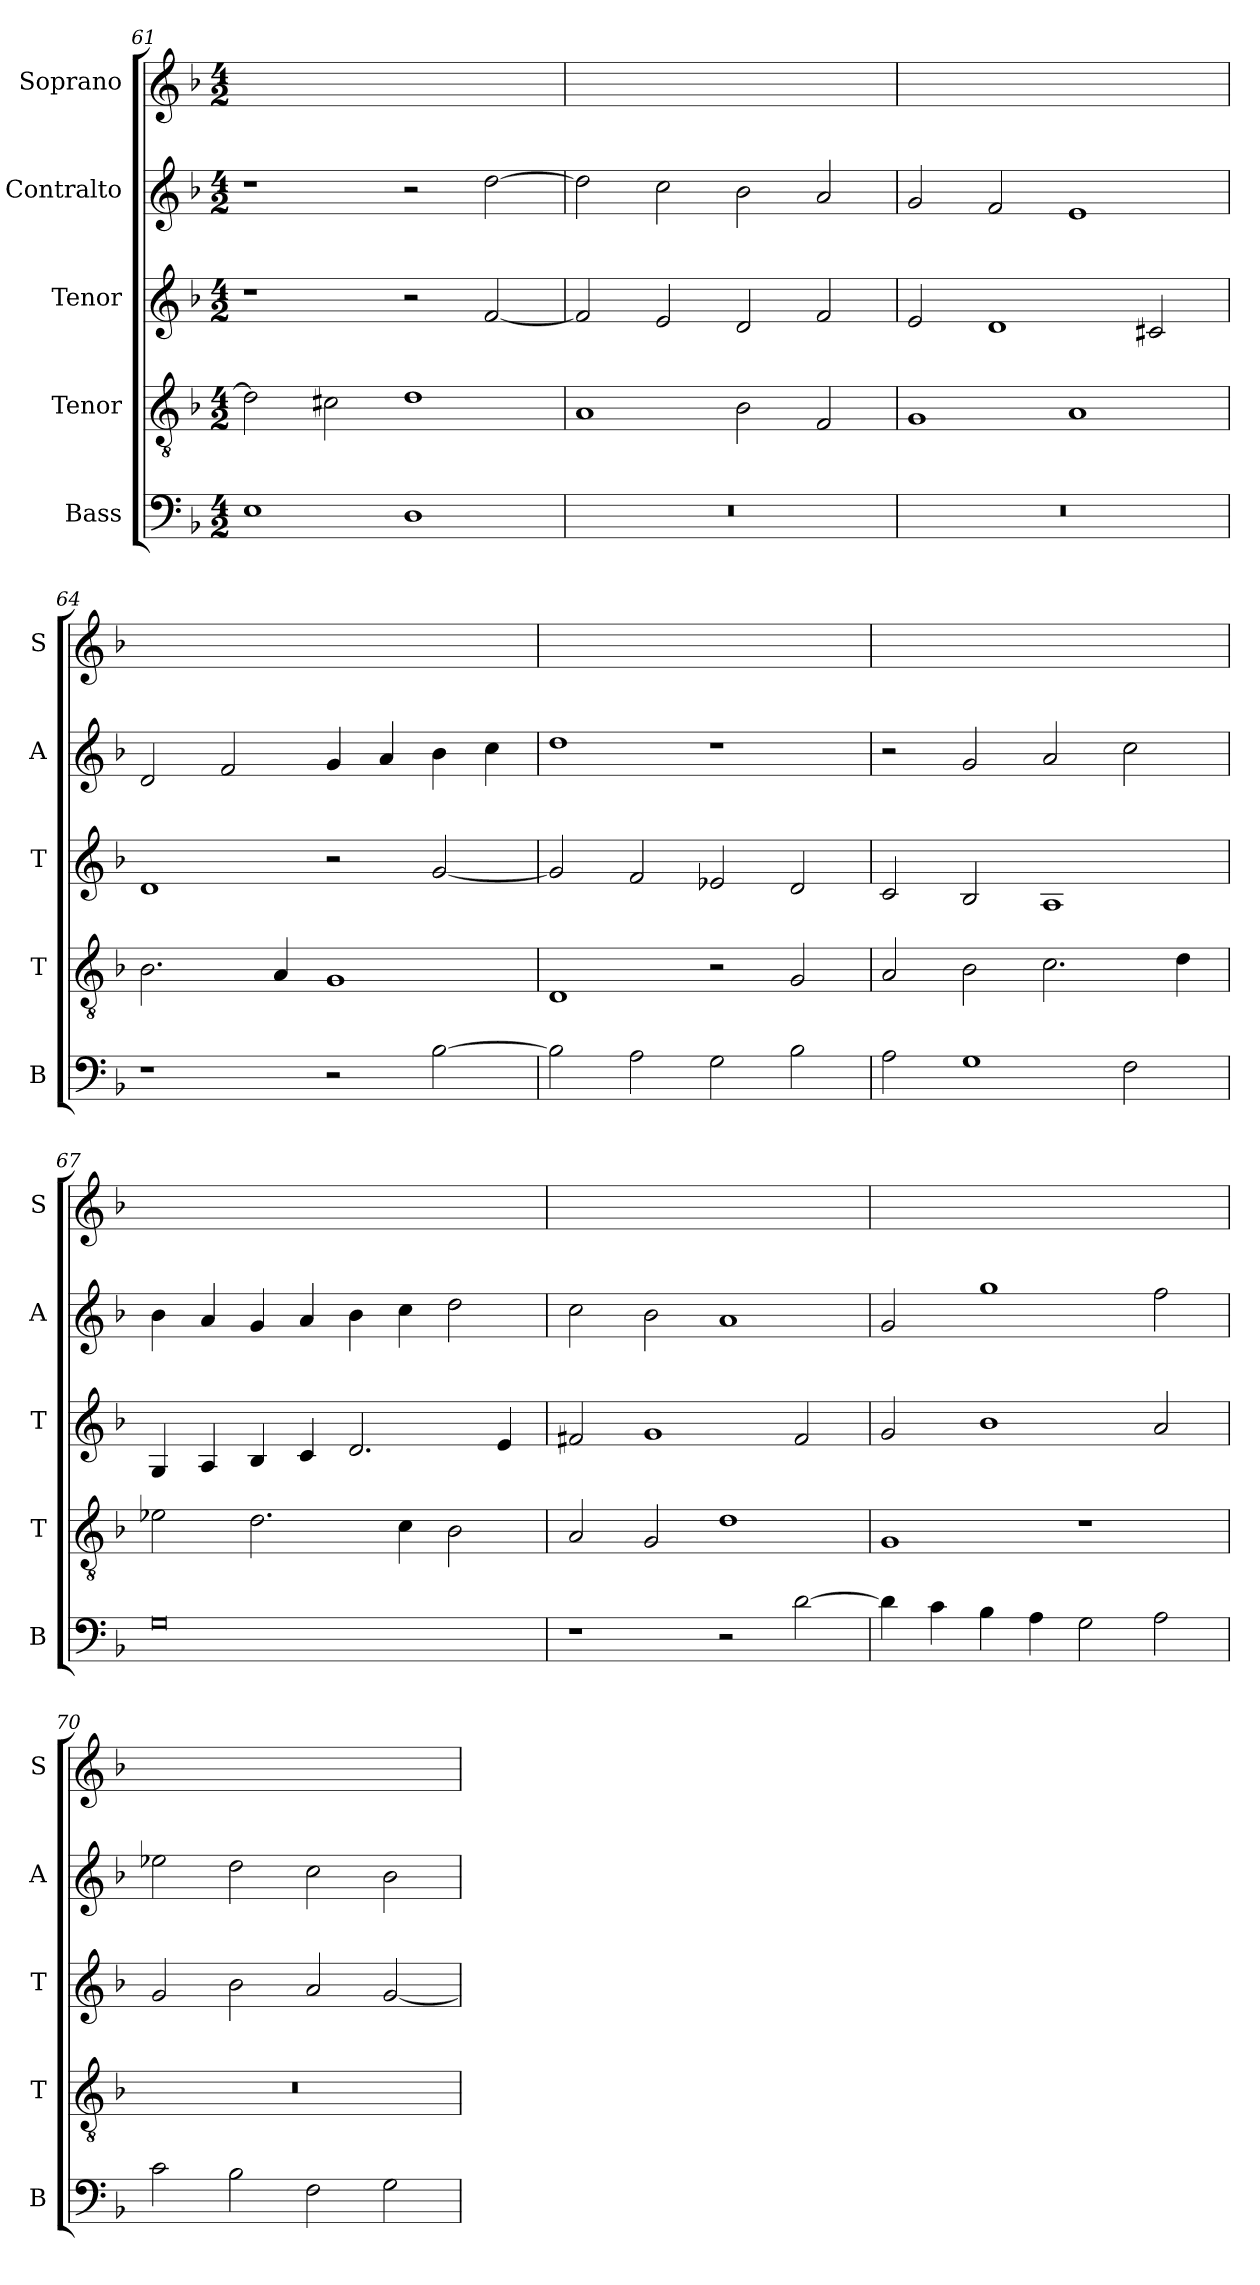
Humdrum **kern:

**kern	**kern	**kern	**kern	**kern
*part5	*part4	*part3	*part2	*part1
*staff5	*staff4	*staff3	*staff2	*staff1
*I"Bass	*I"Tenor	*I"Tenor	*I"Contralto	*I"Soprano
*I'B	*I'T	*I'T	*I'A	*I'S
*clefF4	*clefGv2	*clefG2	*clefG2	*clefG2
*k[b-]	*k[b-]	*k[b-]	*k[b-]	*k[b-]
*D:aeo	*D:aeo	*D:aeo	*D:aeo	*D:aeo
*M4/2	*M4/2	*M4/2	*M4/2	*M4/2
=61	=61	=61	=61	=61
1E	2d]	1r	1r	0ryy
.	2c#X	.	.	.
1D	1d	2r	2r	.
.	.	[2f	[2dd	.
=62	=62	=62	=62	=62
0r	1A	2f]	2dd]	0ryy
.	.	2e	2cc	.
.	2B-	2d	2b-	.
.	2F	2f	2a	.
=63	=63	=63	=63	=63
0r	1G	2e	2g	0ryy
.	.	1d	2f	.
.	1A	.	1e	.
.	.	2c#X	.	.
=64	=64	=64	=64	=64
1r	2.B-	1d	2d	0ryy
.	.	.	2f	.
.	4A	.	.	.
2r	1G	2r	4g	.
.	.	.	4a	.
[2B-	.	[2g	4b-	.
.	.	.	4cc	.
=65	=65	=65	=65	=65
2B-]	1D	2g]	1dd	0ryy
2A	.	2f	.	.
2G	2r	2e-X	1r	.
2B-	2G	2d	.	.
=66	=66	=66	=66	=66
2A	2A	2c	2r	0ryy
1G	2B-	2B-	2g	.
.	2.c	1A	2a	.
2F	.	.	2cc	.
.	4d	.	.	.
=67	=67	=67	=67	=67
0G	2e-X	4G	4b-	0ryy
.	.	4A	4a	.
.	2.d	4B-	4g	.
.	.	4c	4a	.
.	.	2.d	4b-	.
.	4c	.	4cc	.
.	2B-	.	2dd	.
.	.	4e	.	.
=68	=68	=68	=68	=68
1r	2A	2f#X	2cc	0ryy
.	2G	1g	2b-	.
2r	1d	.	1a	.
[2d	.	2f#	.	.
=69	=69	=69	=69	=69
4d]	1G	2g	2g	0ryy
4c	.	.	.	.
4B-	.	1b-	1gg	.
4A	.	.	.	.
2G	1r	.	.	.
2A	.	2a	2ff	.
=70	=70	=70	=70	=70
2c	0r	2g	2ee-X	0ryy
2B-	.	2b-	2dd	.
2F	.	2a	2cc	.
2G	.	[2g	2b-	.
=	=	=	=	=
*-	*-	*-	*-	*-
